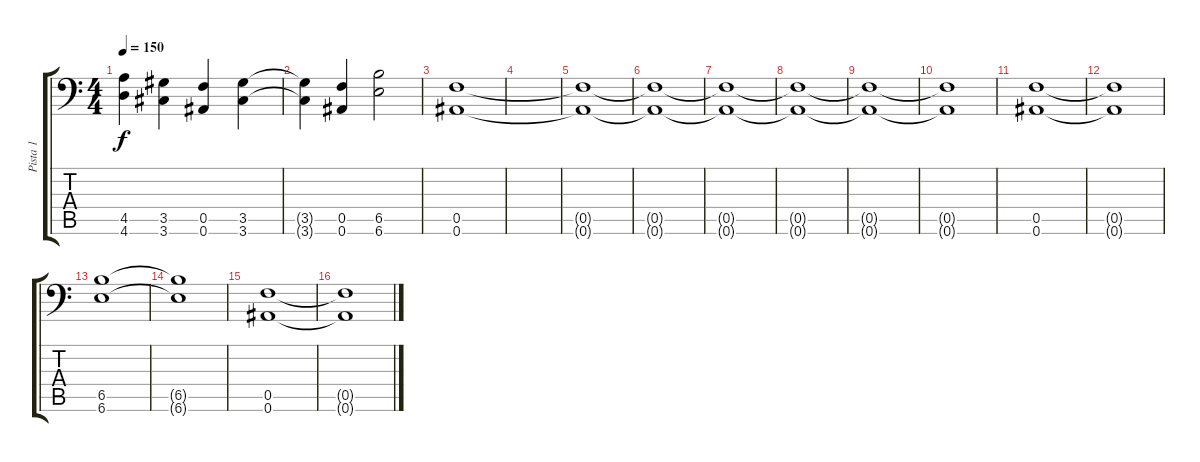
\track ("Pista 1" "Pista 1") {mute instrument distortionguitar}
\staff {score tabs}
\tuning (C4 G3 Eb3 Bb2 F2 Bb1) {hide}
\ts (4 4)
\tempo 150
\clef f4
\ks c
(4.5 4.6).4{dy f} (3.5 3.6).4 (0.5 0.6).4 (3.5 3.6).4 |
(3.5{t} 3.6{t}).4 (0.5 0.6).4 (6.5 6.6).2 |
(0.5 0.6).1 |
|
(0.5{t} 0.6{t}).1 |
(0.5{t} 0.6{t}).1 |
(0.5{t} 0.6{t}).1 |
(0.5{t} 0.6{t}).1 |
(0.5{t} 0.6{t}).1 |
(0.5{t} 0.6{t}).1 |
(0.5 0.6).1 |
(0.5{t} 0.6{t}).1 |
(6.5 6.6).1 |
(6.5{t} 6.6{t}).1 |
(0.5 0.6).1 |
(0.5{t} 0.6{t}).1
